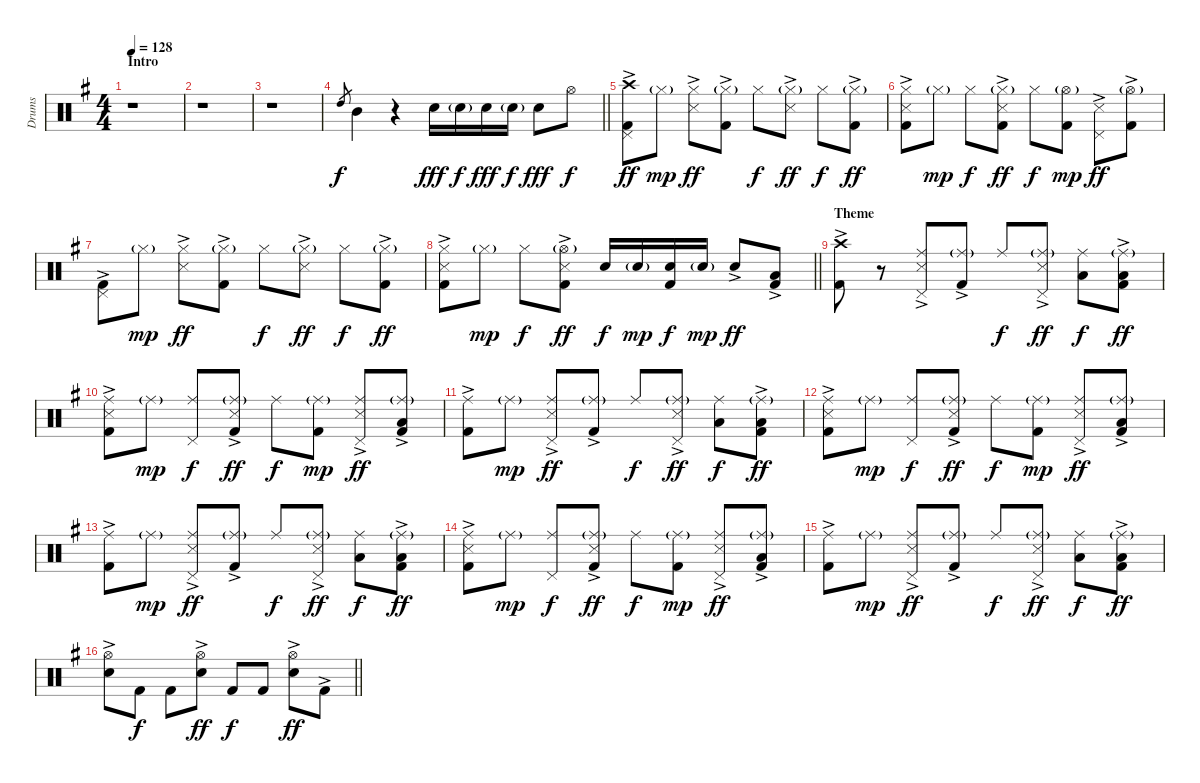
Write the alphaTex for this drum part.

\track ("Drums" "Drums") {instrument percussion}
\staff {score}
\articulation defaults
\ts (4 4)
\section ("" "Intro")
\tempo 128
\clef neutral
\ks g
r.1{dy f} |
r.1 |
r.1 |
\barLineRight lightlight "High Tom (hit)".8{gr} "Mid Tom (hit)".4
r.4 "Snare (hit) 2".16{dy fff} "Snare (hit) 2"{g}.16{dy f} "Snare (hit) 2".16{dy fff} "Snare (hit) 2"{g}.16{dy f} "Snare (hit) 2".8{dy fff} "Hi-Hat (open)".8{dy f} |
("Crash high (hit)" "Pedal Hi-Hat (hit)" "Kick (hit) 2"{ac}).8{dy ff} "Hi-Hat (closed)"{g}.8{dy mp} ("Hi-Hat (closed)" "Snare (side stick) 3"{ac}).8{dy ff} ("Hi-Hat (closed)"{g} "Kick (hit) 2"{ac}).8 "Hi-Hat (closed)".8{dy f} ("Hi-Hat (closed)"{g} "Snare (side stick) 3"{ac}).8{dy ff} "Hi-Hat (closed)".8{dy f} ("Hi-Hat (closed)"{g} "Kick (hit) 2"{ac}).8{dy ff} |
("Hi-Hat (closed)" "Snare (side stick) 3"{ac} "Kick (hit) 2"{ac}).8 "Hi-Hat (closed)"{g}.8{dy mp} "Hi-Hat (closed)".8{dy f} ("Hi-Hat (closed)"{g} "Snare (side stick) 3"{ac} "Kick (hit) 2"{ac}).8{dy ff} "Hi-Hat (closed)".8{dy f} ("Hi-Hat (open)"{g} "Kick (hit) 2").8{dy mp} ("Pedal Hi-Hat (hit)" "Snare (side stick) 3"{ac}).8{dy ff} ("Hi-Hat (open)"{g} "Kick (hit) 2"{ac}).8 |
("Pedal Hi-Hat (hit)" "Kick (hit) 2"{ac}).8 "Hi-Hat (closed)"{g}.8{dy mp} ("Hi-Hat (closed)" "Snare (side stick) 3"{ac}).8{dy ff} ("Hi-Hat (closed)"{g} "Kick (hit) 2"{ac}).8 "Hi-Hat (closed)".8{dy f} ("Hi-Hat (closed)"{g} "Snare (side stick) 3"{ac}).8{dy ff} "Hi-Hat (closed)".8{dy f} ("Hi-Hat (closed)"{g} "Kick (hit) 2"{ac}).8{dy ff} |
\barLineRight lightlight
("Hi-Hat (closed)" "Snare (side stick) 3"{ac} "Kick (hit) 2"{ac}).8 "Hi-Hat (closed)"{g}.8{dy mp} "Hi-Hat (closed)".8{dy f} ("Hi-Hat (open)"{g} "Snare (side stick) 3"{ac} "Kick (hit) 2"{ac}).8{dy ff} "Snare (hit) 2".16{dy f} "Snare (hit) 2"{g}.16{dy mp} ("Snare (hit) 2" "Kick (hit) 2").16{dy f} "Snare (hit) 2"{g}.16{dy mp} "Snare (hit) 2"{ac}.8{dy ff} ("Low Tom (hit)" "Kick (hit) 2"{ac}).8 |
\section ("" "Theme")
("Crash high (hit)" "Kick (hit) 2"{ac}).8 r.8 ("Ride (middle)" "Pedal Hi-Hat (hit)" "Snare (side stick) 3"{ac}).8 ("Ride (middle)"{g} "Kick (hit) 2"{ac}).8 "Ride (middle)".8{dy f} ("Ride (middle)"{g} "Pedal Hi-Hat (hit)" "Snare (side stick) 3"{ac}).8{dy ff} ("Ride (middle)" "Low Tom (hit)").8{dy f} ("Ride (middle)"{g} "Low Floor Tom (hit)" "Kick (hit) 2"{ac}).8{dy ff} |
("Ride (middle)" "Snare (side stick) 3"{ac} "Kick (hit) 2"{ac}).8 "Ride (middle)"{g}.8{dy mp} ("Ride (middle)" "Pedal Hi-Hat (hit)").8{dy f} ("Ride (middle)"{g} "Snare (side stick) 3"{ac} "Kick (hit) 2"{ac}).8{dy ff} "Ride (middle)".8{dy f} ("Ride (middle)"{g} "Kick (hit) 2").8{dy mp} ("Ride (middle)" "Pedal Hi-Hat (hit)" "Snare (side stick) 3"{ac}).8{dy ff} ("Ride (middle)"{g} "Low Floor Tom (hit)" "Kick (hit) 2"{ac}).8 |
("Ride (middle)" "Kick (hit) 2"{ac}).8 "Ride (middle)"{g}.8{dy mp} ("Ride (middle)" "Pedal Hi-Hat (hit)" "Snare (side stick) 3"{ac}).8{dy ff} ("Ride (middle)"{g} "Kick (hit) 2"{ac}).8 "Ride (middle)".8{dy f} ("Ride (middle)"{g} "Pedal Hi-Hat (hit)" "Snare (side stick) 3"{ac}).8{dy ff} ("Ride (middle)" "Low Tom (hit)").8{dy f} ("Ride (middle)"{g} "Low Floor Tom (hit)" "Kick (hit) 2"{ac}).8{dy ff} |
("Ride (middle)" "Snare (side stick) 3"{ac} "Kick (hit) 2"{ac}).8 "Ride (middle)"{g}.8{dy mp} ("Ride (middle)" "Pedal Hi-Hat (hit)").8{dy f} ("Ride (middle)"{g} "Snare (side stick) 3"{ac} "Kick (hit) 2"{ac}).8{dy ff} "Ride (middle)".8{dy f} ("Ride (middle)"{g} "Kick (hit) 2").8{dy mp} ("Ride (middle)" "Pedal Hi-Hat (hit)" "Snare (side stick) 3"{ac}).8{dy ff} ("Ride (middle)"{g} "Low Floor Tom (hit)" "Kick (hit) 2"{ac}).8 |
("Ride (middle)" "Kick (hit) 2"{ac}).8 "Ride (middle)"{g}.8{dy mp} ("Ride (middle)" "Pedal Hi-Hat (hit)" "Snare (side stick) 3"{ac}).8{dy ff} ("Ride (middle)"{g} "Kick (hit) 2"{ac}).8 "Ride (middle)".8{dy f} ("Ride (middle)"{g} "Pedal Hi-Hat (hit)" "Snare (side stick) 3"{ac}).8{dy ff} ("Ride (middle)" "Low Tom (hit)").8{dy f} ("Ride (middle)"{g} "Low Floor Tom (hit)" "Kick (hit) 2"{ac}).8{dy ff} |
("Ride (middle)" "Snare (side stick) 3"{ac} "Kick (hit) 2"{ac}).8 "Ride (middle)"{g}.8{dy mp} ("Ride (middle)" "Pedal Hi-Hat (hit)").8{dy f} ("Ride (middle)"{g} "Snare (side stick) 3"{ac} "Kick (hit) 2"{ac}).8{dy ff} "Ride (middle)".8{dy f} ("Ride (middle)"{g} "Kick (hit) 2").8{dy mp} ("Ride (middle)" "Pedal Hi-Hat (hit)" "Snare (side stick) 3"{ac}).8{dy ff} ("Ride (middle)"{g} "Low Floor Tom (hit)" "Kick (hit) 2"{ac}).8 |
("Ride (middle)" "Kick (hit) 2"{ac}).8 "Ride (middle)"{g}.8{dy mp} ("Ride (middle)" "Pedal Hi-Hat (hit)" "Snare (side stick) 3"{ac}).8{dy ff} ("Ride (middle)"{g} "Kick (hit) 2"{ac}).8 "Ride (middle)".8{dy f} ("Ride (middle)"{g} "Pedal Hi-Hat (hit)" "Snare (side stick) 3"{ac}).8{dy ff} ("Ride (middle)" "Low Tom (hit)").8{dy f} ("Ride (middle)"{g} "Low Floor Tom (hit)" "Kick (hit) 2"{ac}).8{dy ff} |
\barLineRight lightlight
("Hi-Hat (open)" "Snare (hit) 2"{ac}).8 "Kick (hit) 2".8{dy f} "Kick (hit) 2".8 ("Hi-Hat (open)" "Snare (hit) 2"{ac}).8{dy ff} "Kick (hit) 2".8{dy f} "Kick (hit) 2".8 ("Hi-Hat (open)" "Snare (hit) 2"{ac}).8{dy ff} "Kick (hit) 2"{ac}.8
